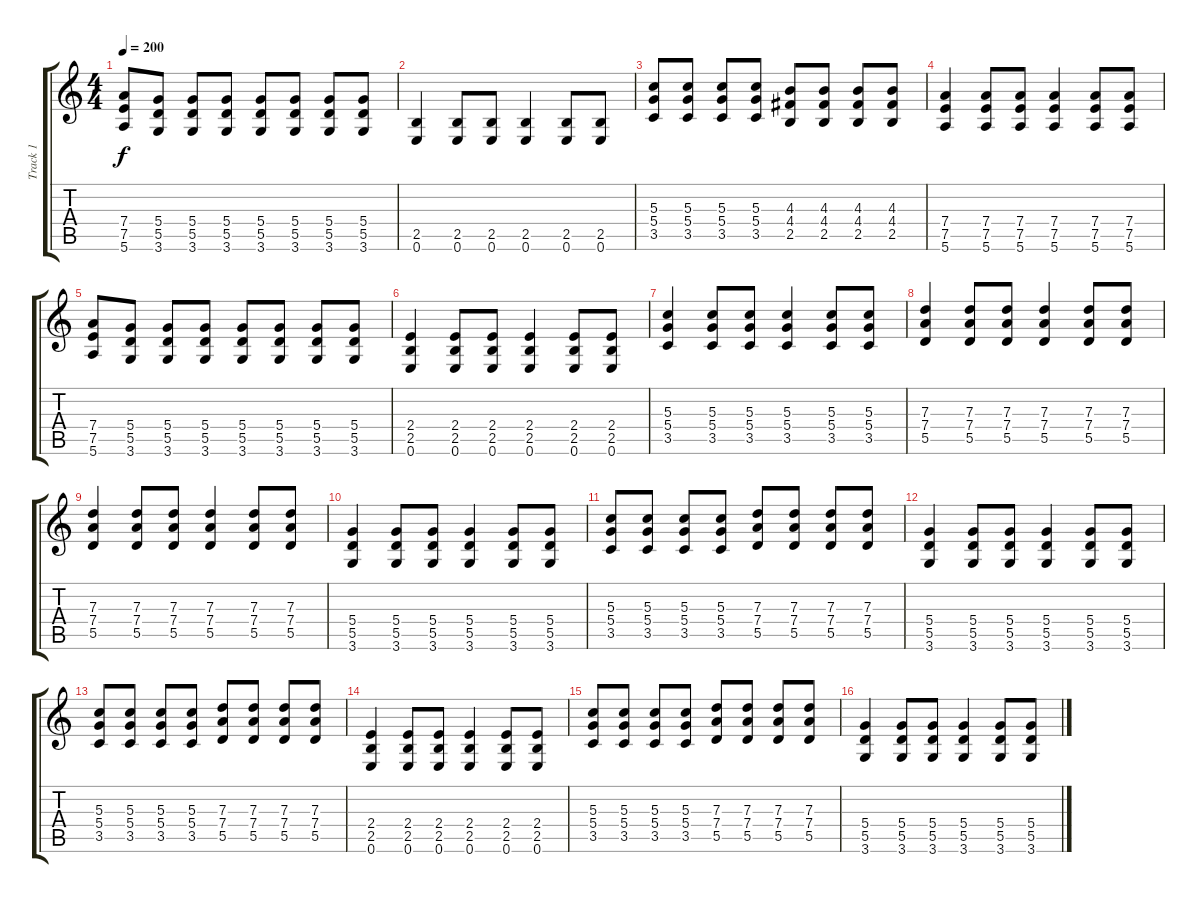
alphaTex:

\track ("Track 1" "Track 1") {instrument overdrivenguitar}
\staff {score tabs}
\tuning (E4 B3 G3 D3 A2 E2) {hide}
\ts (4 4)
\tempo 200
\clef g2
\ks c
(7.4 7.5 5.6).8{dy f} (5.4 5.5 3.6).8 (5.4 5.5 3.6).8 (5.4 5.5 3.6).8 (5.4 5.5 3.6).8 (5.4 5.5 3.6).8 (5.4 5.5 3.6).8 (5.4 5.5 3.6).8 |
(2.5 0.6).4 (2.5 0.6).8 (2.5 0.6).8 (2.5 0.6).4 (2.5 0.6).8 (2.5 0.6).8 |
(5.3 5.4 3.5).8 (5.3 5.4 3.5).8 (5.3 5.4 3.5).8 (5.3 5.4 3.5).8 (4.3 4.4 2.5).8 (4.3 4.4 2.5).8 (4.3 4.4 2.5).8 (4.3 4.4 2.5).8 |
(7.4 7.5 5.6).4 (7.4 7.5 5.6).8 (7.4 7.5 5.6).8 (7.4 7.5 5.6).4 (7.4 7.5 5.6).8 (7.4 7.5 5.6).8 |
(7.4 7.5 5.6).8 (5.4 5.5 3.6).8 (5.4 5.5 3.6).8 (5.4 5.5 3.6).8 (5.4 5.5 3.6).8 (5.4 5.5 3.6).8 (5.4 5.5 3.6).8 (5.4 5.5 3.6).8 |
(2.4 2.5 0.6).4 (2.4 2.5 0.6).8 (2.4 2.5 0.6).8 (2.4 2.5 0.6).4 (2.4 2.5 0.6).8 (2.4 2.5 0.6).8 |
(5.3 5.4 3.5).4 (5.3 5.4 3.5).8 (5.3 5.4 3.5).8 (5.3 5.4 3.5).4 (5.3 5.4 3.5).8 (5.3 5.4 3.5).8 |
(7.3 7.4 5.5).4 (7.3 7.4 5.5).8 (7.3 7.4 5.5).8 (7.3 7.4 5.5).4 (7.3 7.4 5.5).8 (7.3 7.4 5.5).8 |
(7.3 7.4 5.5).4 (7.3 7.4 5.5).8 (7.3 7.4 5.5).8 (7.3 7.4 5.5).4 (7.3 7.4 5.5).8 (7.3 7.4 5.5).8 |
(5.4 5.5 3.6).4 (5.4 5.5 3.6).8 (5.4 5.5 3.6).8 (5.4 5.5 3.6).4 (5.4 5.5 3.6).8 (5.4 5.5 3.6).8 |
(5.3 5.4 3.5).8 (5.3 5.4 3.5).8 (5.3 5.4 3.5).8 (5.3 5.4 3.5).8 (7.3 7.4 5.5).8 (7.3 7.4 5.5).8 (7.3 7.4 5.5).8 (7.3 7.4 5.5).8 |
(5.4 5.5 3.6).4 (5.4 5.5 3.6).8 (5.4 5.5 3.6).8 (5.4 5.5 3.6).4 (5.4 5.5 3.6).8 (5.4 5.5 3.6).8 |
(5.3 5.4 3.5).8 (5.3 5.4 3.5).8 (5.3 5.4 3.5).8 (5.3 5.4 3.5).8 (7.3 7.4 5.5).8 (7.3 7.4 5.5).8 (7.3 7.4 5.5).8 (7.3 7.4 5.5).8 |
(2.4 2.5 0.6).4 (2.4 2.5 0.6).8 (2.4 2.5 0.6).8 (2.4 2.5 0.6).4 (2.4 2.5 0.6).8 (2.4 2.5 0.6).8 |
(5.3 5.4 3.5).8 (5.3 5.4 3.5).8 (5.3 5.4 3.5).8 (5.3 5.4 3.5).8 (7.3 7.4 5.5).8 (7.3 7.4 5.5).8 (7.3 7.4 5.5).8 (7.3 7.4 5.5).8 |
(5.4 5.5 3.6).4 (5.4 5.5 3.6).8 (5.4 5.5 3.6).8 (5.4 5.5 3.6).4 (5.4 5.5 3.6).8 (5.4 5.5 3.6).8
